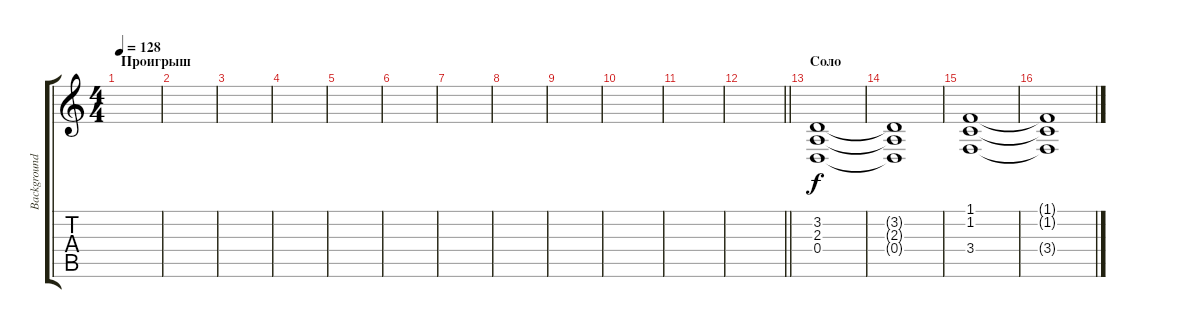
\track ("Background 1" "Background") {instrument stringensemble1}
\staff {score tabs}
\tuning (E4 B3 G3 D3 A2 E2) {hide}
\ts (4 4)
\section ("" "Проигрыш")
\tempo 128
\clef g2
\ks c
|
|
|
|
|
|
|
|
|
|
|
\barLineRight lightlight
|
\section ("" "Соло")
(3.2 2.3 0.4).1 |
(3.2{t} 2.3{t} 0.4{t}).1 |
(1.1 1.2 3.4).1 |
(1.1{t} 1.2{t} 3.4{t}).1
